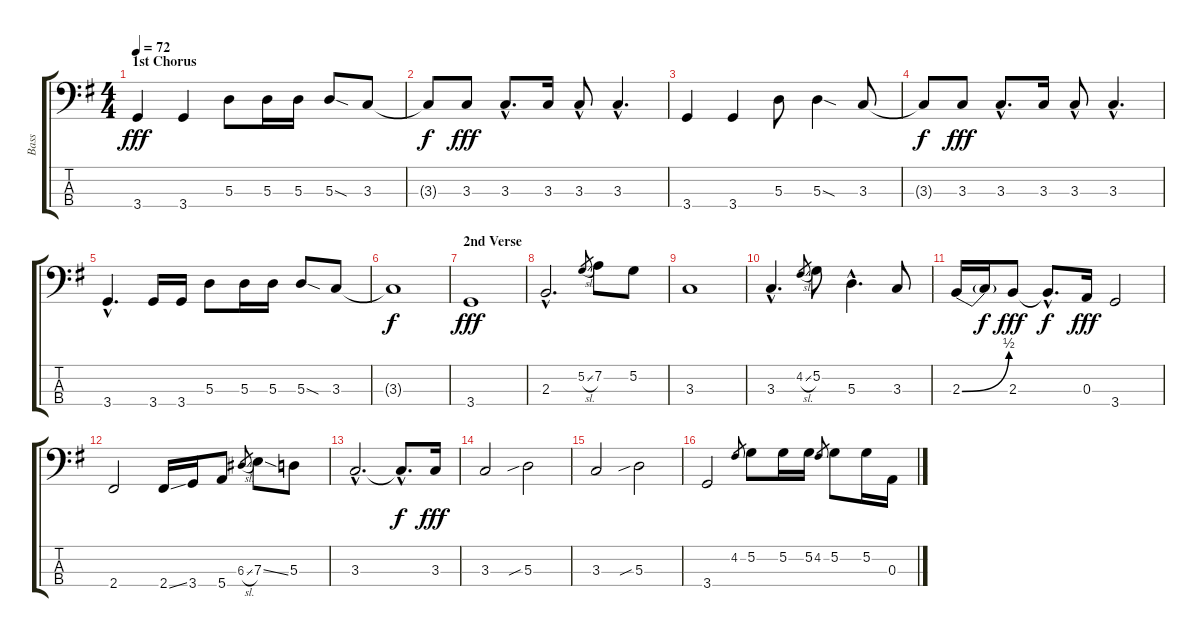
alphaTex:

\track ("Bass" "Bass") {instrument electricbassfinger}
\staff {score tabs}
\tuning (G2 D2 A1 E1) {hide}
\ts (4 4)
\section ("" "1st Chorus")
\tempo 72
\clef f4
\ks g
3.4.4{dy fff} 3.4.4 5.3.8 5.3.16 5.3.16 5.3{sod}.8 3.3.8 |
3.3{t}.8{dy f} 3.3.8{dy fff} 3.3{hac}.8{d} 3.3.16 3.3{hac}.8 3.3{hac}.4{d} |
3.4.4 3.4.4 5.3.8 5.3{sod}.4 3.3.8 |
3.3{t}.8{dy f} 3.3.8{dy fff} 3.3{hac}.8{d} 3.3.16 3.3{hac}.8 3.3{hac}.4{d} |
3.4{hac}.4{d} 3.4.16 3.4.16 5.3.8 5.3.16 5.3.16 5.3{sod}.8 3.3.8 |
3.3{t}.1{dy f} |
\section ("" "2nd Verse")
3.4.1{dy fff} |
2.3{hac}.2{d} 5.2{sl}.8{gr} 7.2.8 5.2.8 |
3.3.1 |
3.3{hac}.4{d} 4.2{sl}.8{gr} 5.2.8 5.3{hac}.4{d} 3.3.8 |
2.3{be (bend 0 0 60 2)}.16 2.3{t}.16{dy f} 2.3.8{dy fff} 2.3{hac t}.8{d dy f} 0.3.16{dy fff} 3.4.2 |
2.4.2 2.4{ss}.16 3.4.16 5.4.8 6.3{sl}.8{gr} 7.3{ss}.8 5.3.8 |
3.3{hac}.2{d} 3.3{hac t}.8{d dy f} 3.3.16{dy fff} |
3.3.2 5.3{sib}.2 |
3.3.2 5.3{sib}.2 |
3.4.2 4.2.8{gr} 5.2.8 5.2.16 5.2.16 4.2.8{gr} 5.2.8 5.2.16 0.3.16
